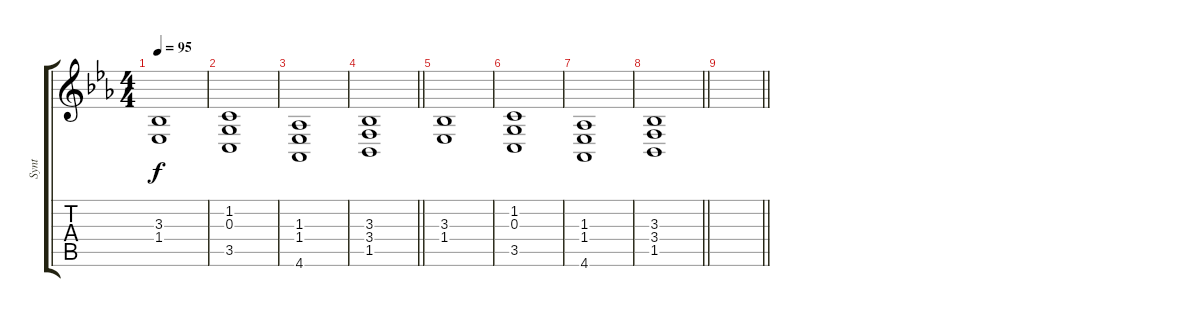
\track ("Synt" "Synt") {instrument pad8sweep}
\staff {score tabs}
\tuning (E4 B3 G3 D3 A2 E2) {hide}
\ts (4 4)
\tempo 95
\clef g2
\ks eb
(3.3 1.4).1{dy f} |
(1.2 0.3 3.5).1 |
(1.3 1.4 4.6).1 |
\barLineRight lightlight
(3.3 3.4 1.5).1 |
(3.3 1.4).1 |
(1.2 0.3 3.5).1 |
(1.3 1.4 4.6).1 |
\barLineRight lightlight
(3.3 3.4 1.5).1 |
\barLineRight lightlight
